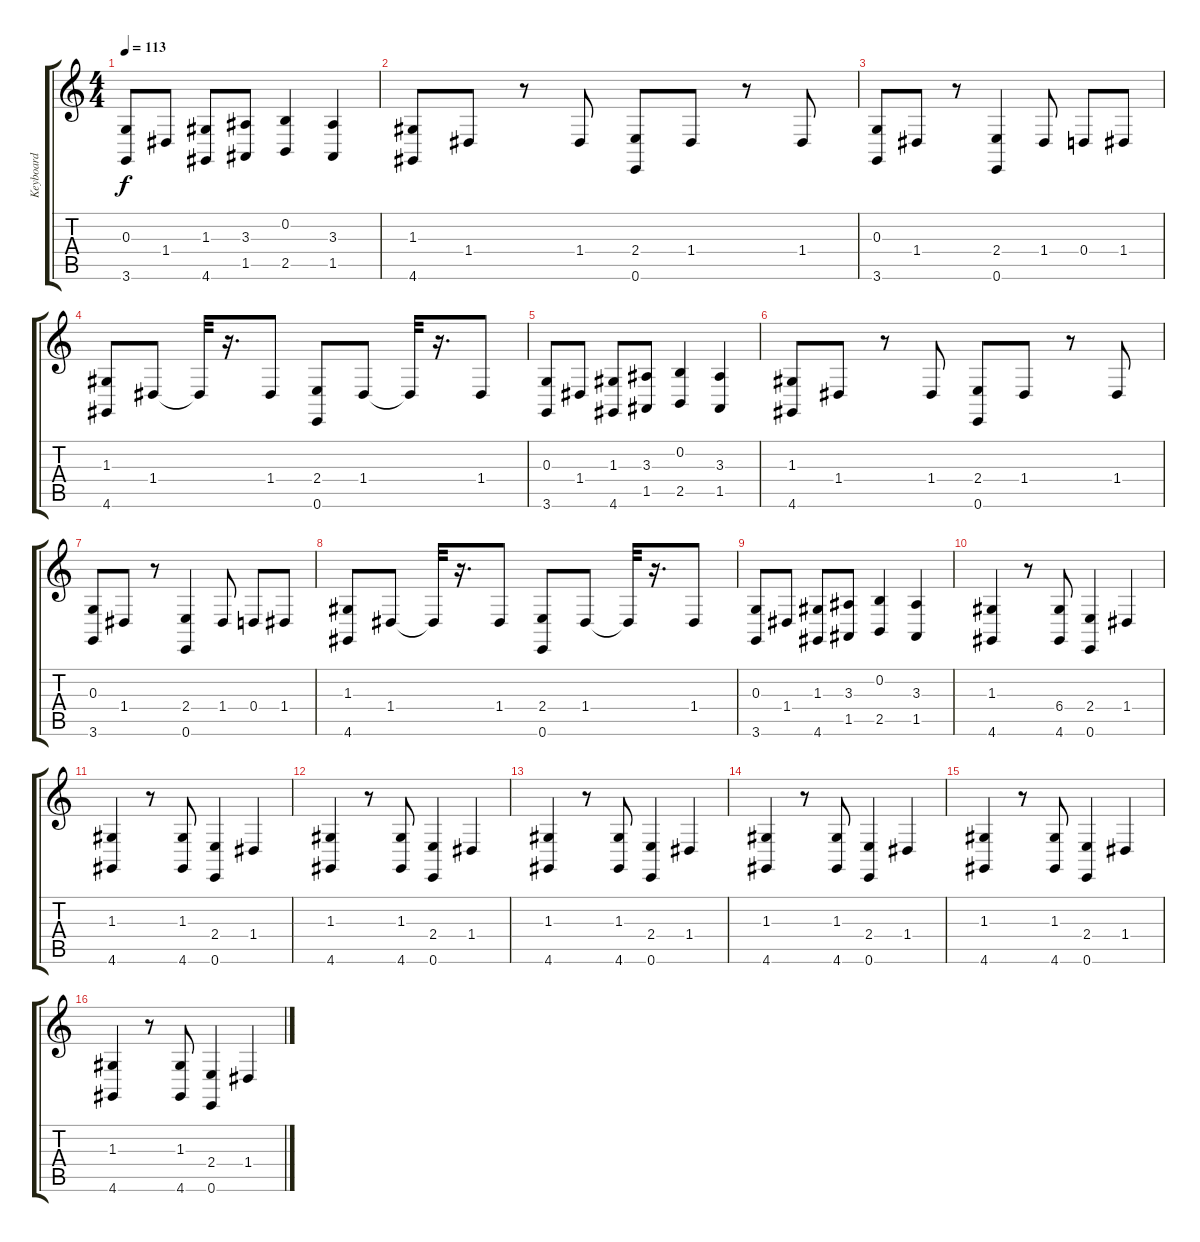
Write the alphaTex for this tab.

\track ("Keyboard" "Keyboard") {instrument lead2sawtooth}
\staff {score tabs}
\tuning (E4 B3 G3 D3 A2 E2) {hide}
\ts (4 4)
\tempo 113
\clef g2
\ks c
(0.3 3.6).8{dy f} 1.4.8 (1.3 4.6).8 (3.3 1.5).8 (0.2 2.5).4 (3.3 1.5).4 |
(1.3 4.6).8 1.4.8 r.8 1.4.8 (2.4 0.6).8 1.4.8 r.8 1.4.8 |
(0.3 3.6).8 1.4.8 r.8 (2.4 0.6).4 1.4.8 0.4.8 1.4.8 |
(1.3 4.6).8 1.4.8 1.4{t}.32 r.16{d} 1.4.8 (2.4 0.6).8 1.4.8 1.4{t}.32 r.16{d} 1.4.8 |
(0.3 3.6).8 1.4.8 (1.3 4.6).8 (3.3 1.5).8 (0.2 2.5).4 (3.3 1.5).4 |
(1.3 4.6).8 1.4.8 r.8 1.4.8 (2.4 0.6).8 1.4.8 r.8 1.4.8 |
(0.3 3.6).8 1.4.8 r.8 (2.4 0.6).4 1.4.8 0.4.8 1.4.8 |
(1.3 4.6).8 1.4.8 1.4{t}.32 r.16{d} 1.4.8 (2.4 0.6).8 1.4.8 1.4{t}.32 r.16{d} 1.4.8 |
(0.3 3.6).8 1.4.8 (1.3 4.6).8 (3.3 1.5).8 (0.2 2.5).4 (3.3 1.5).4 |
(1.3 4.6).4 r.8 (6.4 4.6).8 (2.4 0.6).4 1.4.4 |
(1.3 4.6).4 r.8 (1.3 4.6).8 (2.4 0.6).4 1.4.4 |
(1.3 4.6).4 r.8 (1.3 4.6).8 (2.4 0.6).4 1.4.4 |
(1.3 4.6).4 r.8 (1.3 4.6).8 (2.4 0.6).4 1.4.4 |
(1.3 4.6).4 r.8 (1.3 4.6).8 (2.4 0.6).4 1.4.4 |
(1.3 4.6).4 r.8 (1.3 4.6).8 (2.4 0.6).4 1.4.4 |
(1.3 4.6).4 r.8 (1.3 4.6).8 (2.4 0.6).4 1.4.4
